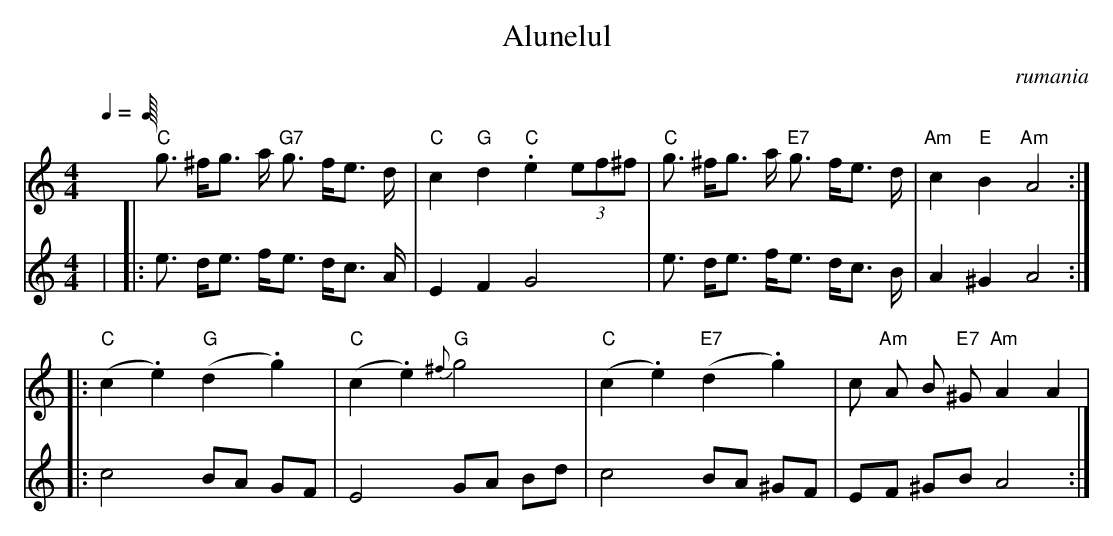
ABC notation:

X:1
T:Alunelul
O:rumania
M:4/4
L:1/8
Q:1/4=
K:Am
V:1
"C" g3/2 ^f/g3/2 a/"G7" g3/2 f/e3/2 d/|"C" c2 "G" d2 "C" .e2  (3ef^f |"C" g3/2 ^f/g3/2 a/"E7" g3/2 f/e3/2 d/|"Am" c2 "E" B2 "Am" A4 :| |:
"C" (c2 .e2) "G" (d2 .g2) |"C" (c2 .e2) {^f}"G" g4 |"C" (c2 .e2) "E7" (d2 .g2) |c"Am" A B"E7" ^G "Am" A2 A2 |
:|
V:2          %2e stem
|  8  |:e3/2 d/e3/2 f/e3/2 d/c3/2 A/|E2 F2 G4 |
e3/2 d/e3/2 f/e3/2 d/c3/2 B/|A2 ^G2 A4 :| |:c4 BA GF |E4 GA Bd |
c4 BA ^GF |EF ^GB A4 :|
